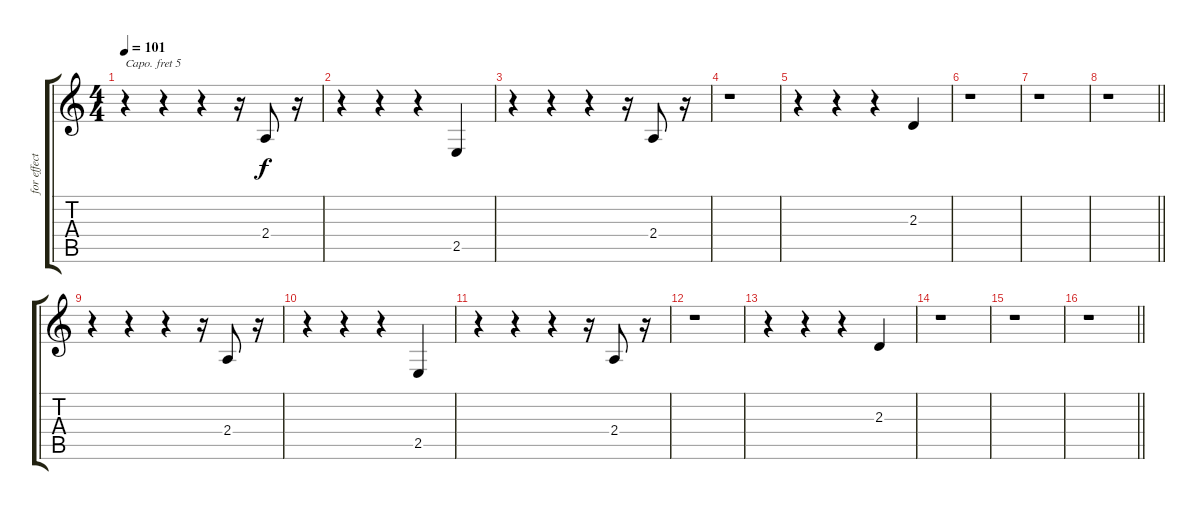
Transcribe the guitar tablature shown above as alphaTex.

\track ("for effect" "for effect") {instrument guitarfretnoise}
\staff {score tabs}
\capo 5
\tuning (E4 B3 G3 D3 A2 E2) {hide}
\ts (4 4)
\section ("" "")
\tempo 101
\clef g2
\ks c
r.4{dy f} r.4 r.4 r.16 2.4.8 r.16 |
r.4 r.4 r.4 2.5.4 |
r.4 r.4 r.4 r.16 2.4.8 r.16 |
r.1 |
r.4 r.4 r.4 2.3.4 |
r.1 |
r.1 |
\barLineRight lightlight
r.1 |
r.4 r.4 r.4 r.16 2.4.8 r.16 |
r.4 r.4 r.4 2.5.4 |
r.4 r.4 r.4 r.16 2.4.8 r.16 |
r.1 |
r.4 r.4 r.4 2.3.4 |
r.1 |
r.1 |
\barLineRight lightlight
r.1
